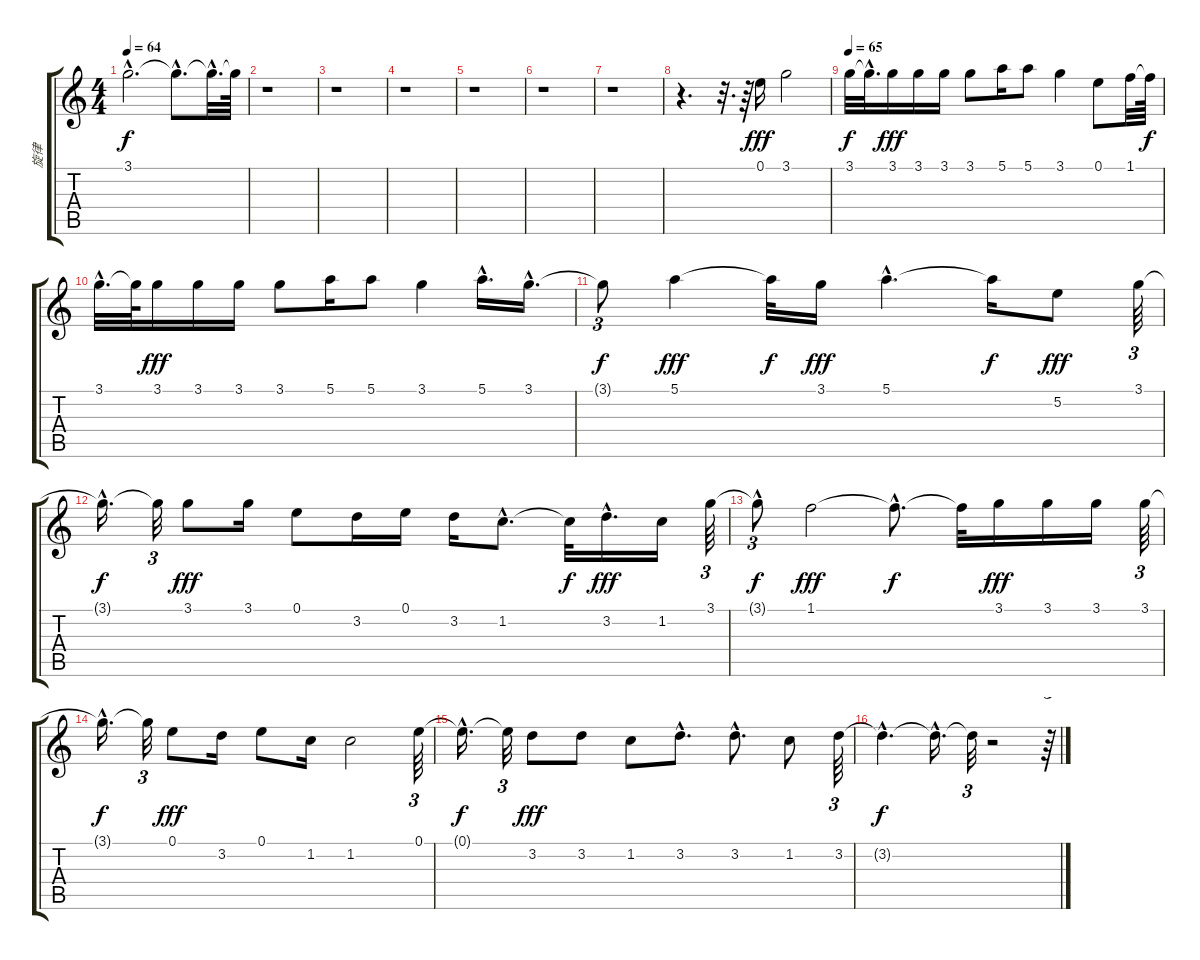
\track ("旋律" "旋律") {instrument acousticguitarsteel}
\staff {score tabs}
\tuning (E4 B3 G3 D3 A2 E2) {hide}
\ts (4 4)
\tempo 64
\clef g2
\ks c
3.1{hac t}.2{d dy f} 3.1{hac t}.8{d} 3.1{hac t}.32{d} 3.1{t}.64 |
r.1 |
r.1 |
r.1 |
r.1 |
r.1 |
r.1 |
r.4{d} r.32{d} r.64 0.1.16{dy fff} 3.1.2 |
\tempo 65
3.1.32{dy f} 3.1{hac t}.32{d} 3.1.16{dy fff} 3.1.16 3.1.16 3.1.8 5.1.16 5.1.8 3.1.4 0.1.8 1.1.32 1.1{t}.64{dy f} |
3.1{hac}.32{d} 3.1{t}.64 3.1.16{dy fff} 3.1.16 3.1.16 3.1.8 5.1.16 5.1.8 3.1.4 5.1{hac}.16{d} 3.1{hac}.16{d} |
3.1{t}.8{tu (3 2) dy f} 5.1.4{dy fff} 5.1{t}.32{dy f} 3.1.16{dy fff} 5.1{hac}.4{d} 5.1{t}.16{dy f} 5.2.8{dy fff} 3.1.64{tu (3 2)} |
3.1{hac t}.16{d dy f} 3.1{t}.32{tu (3 2)} 3.1.8{dy fff} 3.1.16 0.1.8 3.2.16 0.1.16 3.2.16 1.2{hac}.8{d} 1.2{t}.32{dy f} 3.2{hac}.16{d dy fff} 1.2.16 3.1.64{tu (3 2)} |
3.1{hac t}.8{tu (3 2) dy f} 1.1.2{dy fff} 1.1{hac t}.8{d dy f} 1.1{t}.32 3.1.16{dy fff} 3.1.16 3.1.16 3.1.64{tu (3 2)} |
3.1{hac t}.16{d dy f} 3.1{t}.32{tu (3 2)} 0.1.8{dy fff} 3.2.16 0.1.8 1.2.16 1.2.2 0.1.64{tu (3 2)} |
0.1{hac t}.16{d dy f} 0.1{t}.32{tu (3 2)} 3.2.8{dy fff} 3.2.8 1.2.8 3.2{hac}.8{d} 3.2{hac}.8{d} 1.2.8 3.2.64{tu (3 2)} |
3.2{hac t}.4{d dy f} 3.2{hac t}.16{d} 3.2{t}.32{tu (3 2)} r.2 r.64{tu (3 2)}
